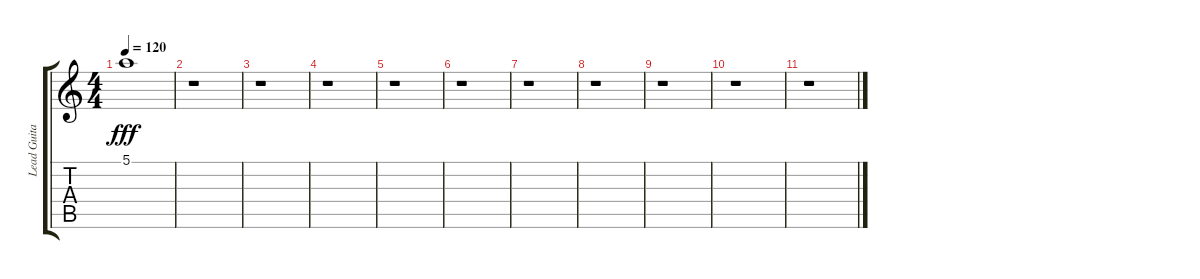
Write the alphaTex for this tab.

\track ("Lead Guitar" "Lead Guita") {instrument electricguitarclean}
\staff {score tabs}
\tuning (E4 B3 G3 D3 A2 E2) {hide}
\ts (4 4)
\tempo 120
\clef g2
\ks c
5.1.1{dy fff} |
r.1 |
r.1 |
r.1 |
r.1 |
r.1 |
r.1 |
r.1 |
r.1 |
r.1 |
r.1
